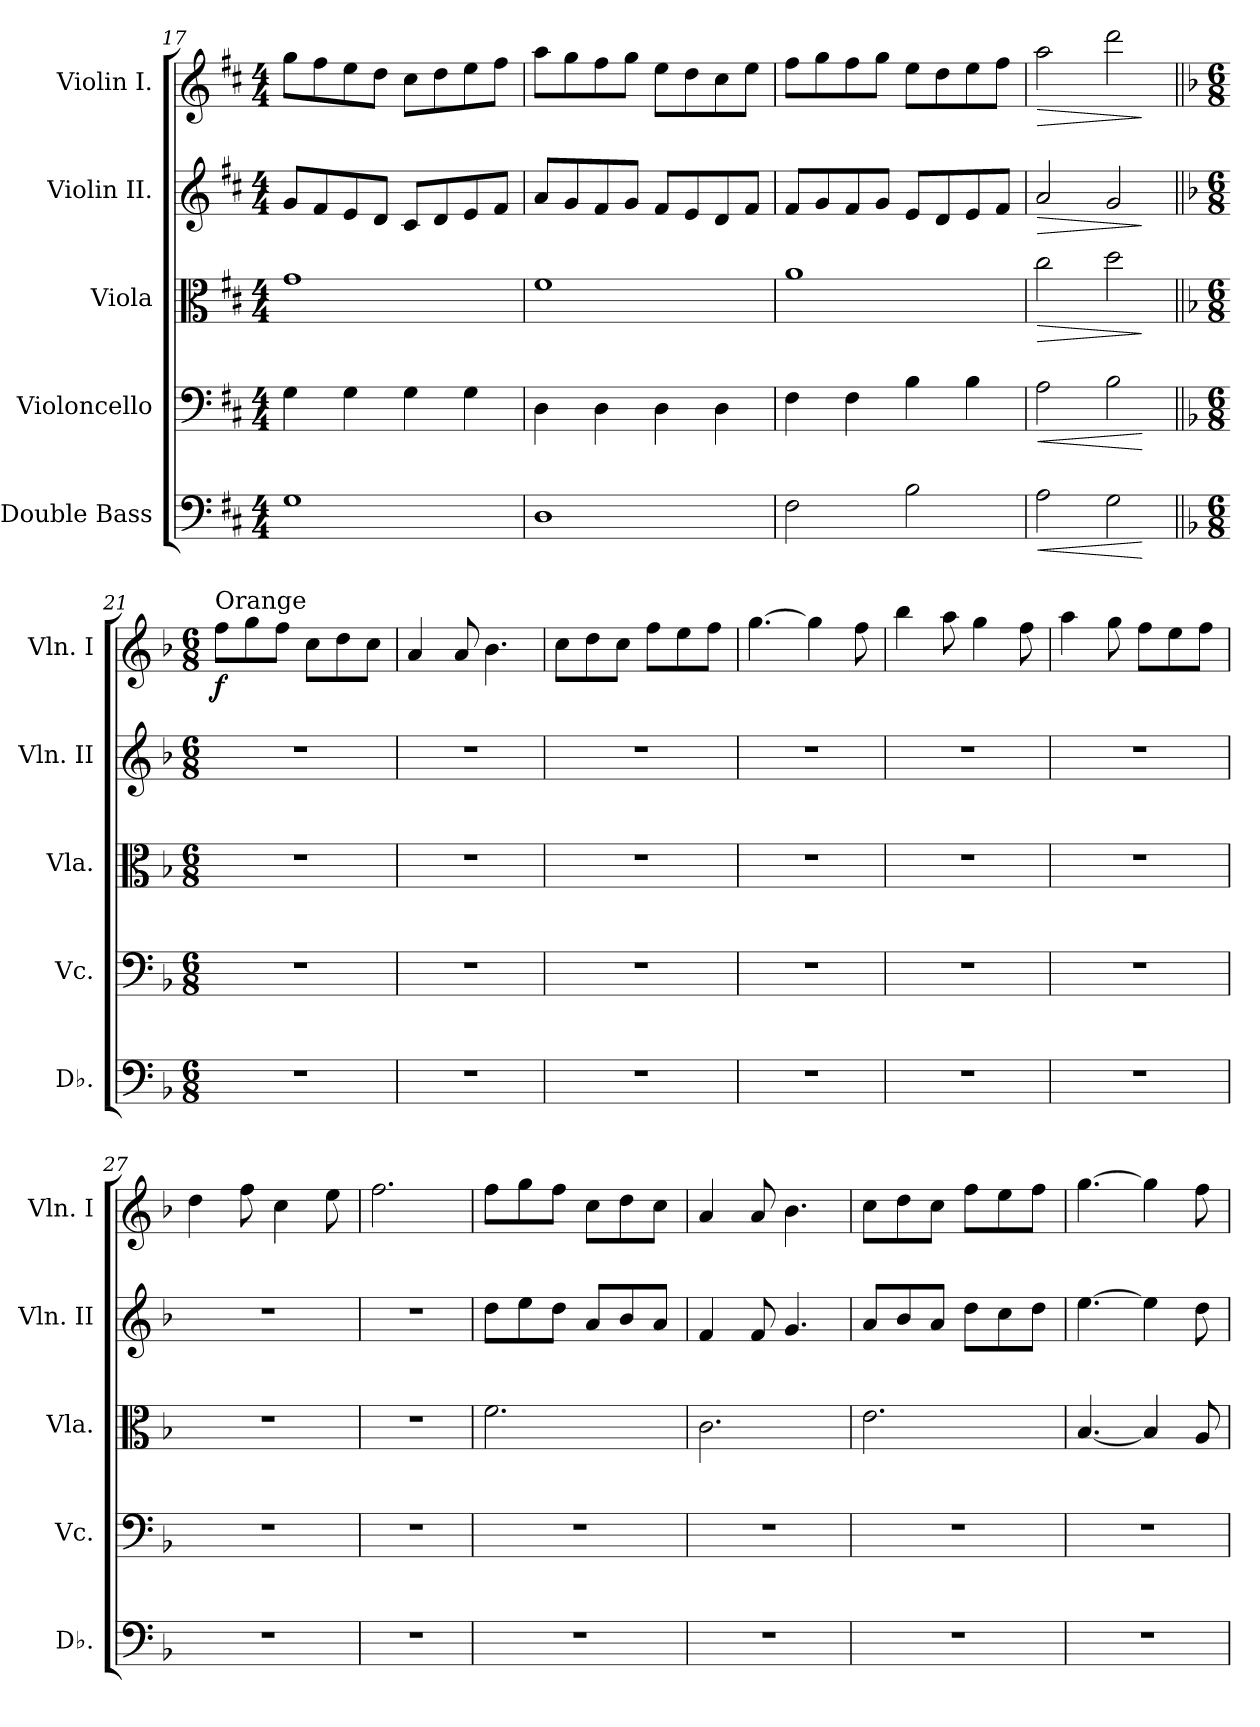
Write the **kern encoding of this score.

**kern	**dynam	**kern	**dynam	**kern	**dynam	**kern	**dynam	**kern	**dynam
*part5	*part5	*part4	*part4	*part3	*part3	*part2	*part2	*part1	*part1
*staff5	*staff5	*staff4	*staff4	*staff3	*staff3	*staff2	*staff2	*staff1	*staff1
*I"Double Bass	*	*I"Violoncello	*	*I"Viola	*	*I"Violin II.	*	*I"Violin I.	*
*I'Db.	*	*I'Vc.	*	*I'Vla.	*	*I'Vln. II	*	*I'Vln. I	*
*clefF4	*	*clefF4	*	*clefC3	*	*clefG2	*	*clefG2	*
*ITrd7c12	*	*	*	*	*	*	*	*	*
*k[f#c#]	*	*k[f#c#]	*	*k[f#c#]	*	*k[f#c#]	*	*k[f#c#]	*
*M4/4	*	*M4/4	*	*M4/4	*	*M4/4	*	*M4/4	*
=17	=17	=17	=17	=17	=17	=17	=17	=17	=17
1GG	.	4G\	.	1g	.	8g/L	.	8gg\L	.
.	.	.	.	.	.	8f#/	.	8ff#\	.
.	.	4G\	.	.	.	8e/	.	8ee\	.
.	.	.	.	.	.	8d/J	.	8dd\J	.
.	.	4G\	.	.	.	8c#/L	.	8cc#\L	.
.	.	.	.	.	.	8d/	.	8dd\	.
.	.	4G\	.	.	.	8e/	.	8ee\	.
.	.	.	.	.	.	8f#/J	.	8ff#\J	.
!!LO:LB:g=z
=18	=18	=18	=18	=18	=18	=18	=18	=18	=18
1DD	.	4D\	.	1f#	.	8a/L	.	8aa\L	.
.	.	.	.	.	.	8g/	.	8gg\	.
.	.	4D\	.	.	.	8f#/	.	8ff#\	.
.	.	.	.	.	.	8g/J	.	8gg\J	.
.	.	4D\	.	.	.	8f#/L	.	8ee\L	.
.	.	.	.	.	.	8e/	.	8dd\	.
.	.	4D\	.	.	.	8d/	.	8cc#\	.
.	.	.	.	.	.	8f#/J	.	8ee\J	.
=19	=19	=19	=19	=19	=19	=19	=19	=19	=19
2FF#\	.	4F#\	.	1a	.	8f#/L	.	8ff#\L	.
.	.	.	.	.	.	8g/	.	8gg\	.
.	.	4F#\	.	.	.	8f#/	.	8ff#\	.
.	.	.	.	.	.	8g/J	.	8gg\J	.
2BB\	.	4B\	.	.	.	8e/L	.	8ee\L	.
.	.	.	.	.	.	8d/	.	8dd\	.
.	.	4B\	.	.	.	8e/	.	8ee\	.
.	.	.	.	.	.	8f#/J	.	8ff#\J	.
=20	=20	=20	=20	=20	=20	=20	=20	=20	=20
!	!LO:HP:b	!	!LO:HP:b	!	!LO:HP:b	!	!LO:HP:b	!	!LO:HP:b
2AA\	<	2A\	<	2cc#\	>	2a/	>	2aa\	>
2GGZ\	.	2BZ\	.	2ddZ\	.	2gZ/	.	2dddZ\	.
.	[	.	[	.	]	.	]	.	]
=21||	=21||	=21||	=21||	=21||	=21||	=21||	=21||	=21||	=21||
*k[b-]	*	*k[b-]	*	*k[b-]	*	*k[b-]	*	*k[b-]	*
*M6/8	*	*M6/8	*	*M6/8	*	*M6/8	*	*M6/8	*
*	*	*	*	*	*	*	*	*MM90	*
!	!	!	!	!	!	!	!	!LO:TX:a:t=Orange	!
!	!	!	!	!	!	!	!	!	!LO:DY:b
2.r	.	2.r	.	2.r	.	2.r	.	8ff\L	f
.	.	.	.	.	.	.	.	8gg\	.
.	.	.	.	.	.	.	.	8ff\J	.
.	.	.	.	.	.	.	.	8cc\L	.
.	.	.	.	.	.	.	.	8dd\	.
.	.	.	.	.	.	.	.	8cc\J	.
=22	=22	=22	=22	=22	=22	=22	=22	=22	=22
2.r	.	2.r	.	2.r	.	2.r	.	4a/	.
.	.	.	.	.	.	.	.	8a/	.
.	.	.	.	.	.	.	.	4.b-\	.
=23	=23	=23	=23	=23	=23	=23	=23	=23	=23
2.r	.	2.r	.	2.r	.	2.r	.	8cc\L	.
.	.	.	.	.	.	.	.	8dd\	.
.	.	.	.	.	.	.	.	8cc\J	.
.	.	.	.	.	.	.	.	8ff\L	.
.	.	.	.	.	.	.	.	8ee\	.
.	.	.	.	.	.	.	.	8ff\J	.
!!LO:PB:g=z
=24	=24	=24	=24	=24	=24	=24	=24	=24	=24
2.r	.	2.r	.	2.r	.	2.r	.	[4.gg\	.
.	.	.	.	.	.	.	.	4gg\]	.
.	.	.	.	.	.	.	.	8ff\	.
=25	=25	=25	=25	=25	=25	=25	=25	=25	=25
2.r	.	2.r	.	2.r	.	2.r	.	4bb-\	.
.	.	.	.	.	.	.	.	8aa\	.
.	.	.	.	.	.	.	.	4gg\	.
.	.	.	.	.	.	.	.	8ff\	.
=26	=26	=26	=26	=26	=26	=26	=26	=26	=26
2.r	.	2.r	.	2.r	.	2.r	.	4aa\	.
.	.	.	.	.	.	.	.	8gg\	.
.	.	.	.	.	.	.	.	8ff\L	.
.	.	.	.	.	.	.	.	8ee\	.
.	.	.	.	.	.	.	.	8ff\J	.
=27	=27	=27	=27	=27	=27	=27	=27	=27	=27
2.r	.	2.r	.	2.r	.	2.r	.	4dd\	.
.	.	.	.	.	.	.	.	8ff\	.
.	.	.	.	.	.	.	.	4cc\	.
.	.	.	.	.	.	.	.	8ee\	.
=28	=28	=28	=28	=28	=28	=28	=28	=28	=28
2.r	.	2.r	.	2.r	.	2.r	.	2.ff\	.
=29	=29	=29	=29	=29	=29	=29	=29	=29	=29
2.r	.	2.r	.	2.f\	.	8dd\L	.	8ff\L	.
.	.	.	.	.	.	8ee\	.	8gg\	.
.	.	.	.	.	.	8dd\J	.	8ff\J	.
.	.	.	.	.	.	8a/L	.	8cc\L	.
.	.	.	.	.	.	8b-/	.	8dd\	.
.	.	.	.	.	.	8a/J	.	8cc\J	.
=30	=30	=30	=30	=30	=30	=30	=30	=30	=30
2.r	.	2.r	.	2.c\	.	4f/	.	4a/	.
.	.	.	.	.	.	8f/	.	8a/	.
.	.	.	.	.	.	4.g/	.	4.b-\	.
=31	=31	=31	=31	=31	=31	=31	=31	=31	=31
2.r	.	2.r	.	2.e\	.	8a/L	.	8cc\L	.
.	.	.	.	.	.	8b-/	.	8dd\	.
.	.	.	.	.	.	8a/J	.	8cc\J	.
.	.	.	.	.	.	8dd\L	.	8ff\L	.
.	.	.	.	.	.	8cc\	.	8ee\	.
.	.	.	.	.	.	8dd\J	.	8ff\J	.
!!LO:LB:g=z
=32	=32	=32	=32	=32	=32	=32	=32	=32	=32
2.r	.	2.r	.	[4.B-/	.	[4.ee\	.	[4.gg\	.
.	.	.	.	4B-/]	.	4ee\]	.	4gg\]	.
.	.	.	.	8A/	.	8dd\	.	8ff\	.
=	=	=	=	=	=	=	=	=	=
*-	*-	*-	*-	*-	*-	*-	*-	*-	*-
